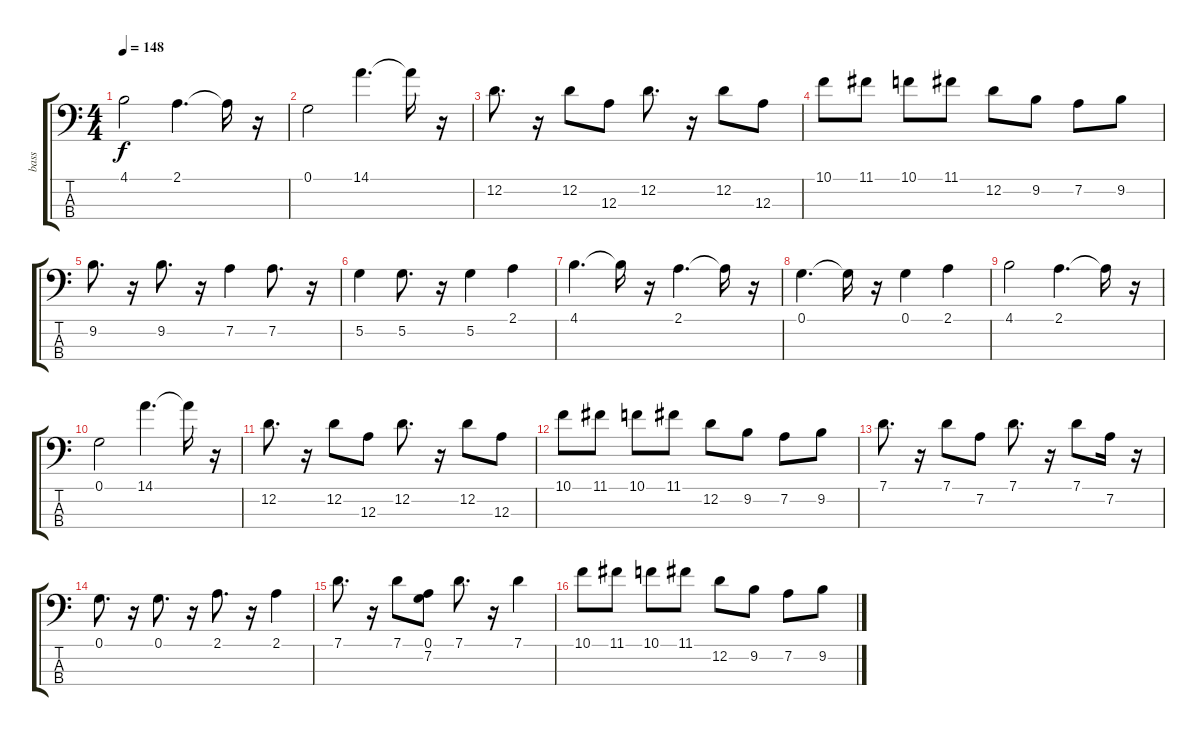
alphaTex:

\track ("bass" "bass") {instrument electricbassfinger}
\staff {score tabs}
\tuning (G2 D2 A1 E1) {hide}
\ts (4 4)
\tempo 148
\clef f4
\ks c
4.1.2{dy f} 2.1.4{d} 2.1{t}.16 r.16 |
0.1.2 14.1.4{d} 14.1{t}.16 r.16 |
12.2.8{d} r.16 12.2.8 12.3.8 12.2.8{d} r.16 12.2.8 12.3.8 |
10.1.8 11.1.8 10.1.8 11.1.8 12.2.8 9.2.8 7.2.8 9.2.8 |
9.2.8{d} r.16 9.2.8{d} r.16 7.2.4 7.2.8{d} r.16 |
5.2.4 5.2.8{d} r.16 5.2.4 2.1.4 |
4.1.4{d} 4.1{t}.16 r.16 2.1.4{d} 2.1{t}.16 r.16 |
0.1.4{d} 0.1{t}.16 r.16 0.1.4 2.1.4 |
4.1.2 2.1.4{d} 2.1{t}.16 r.16 |
0.1.2 14.1.4{d} 14.1{t}.16 r.16 |
12.2.8{d} r.16 12.2.8 12.3.8 12.2.8{d} r.16 12.2.8 12.3.8 |
10.1.8 11.1.8 10.1.8 11.1.8 12.2.8 9.2.8 7.2.8 9.2.8 |
7.1.8{d} r.16 7.1.8 7.2.8 7.1.8{d} r.16 7.1.8 7.2.16 r.16 |
0.1.8{d} r.16 0.1.8{d} r.16 2.1.8{d} r.16 2.1.4 |
7.1.8{d} r.16 7.1.8 (0.1 7.2).8 7.1.8{d} r.16 7.1.4 |
10.1.8 11.1.8 10.1.8 11.1.8 12.2.8 9.2.8 7.2.8 9.2.8
